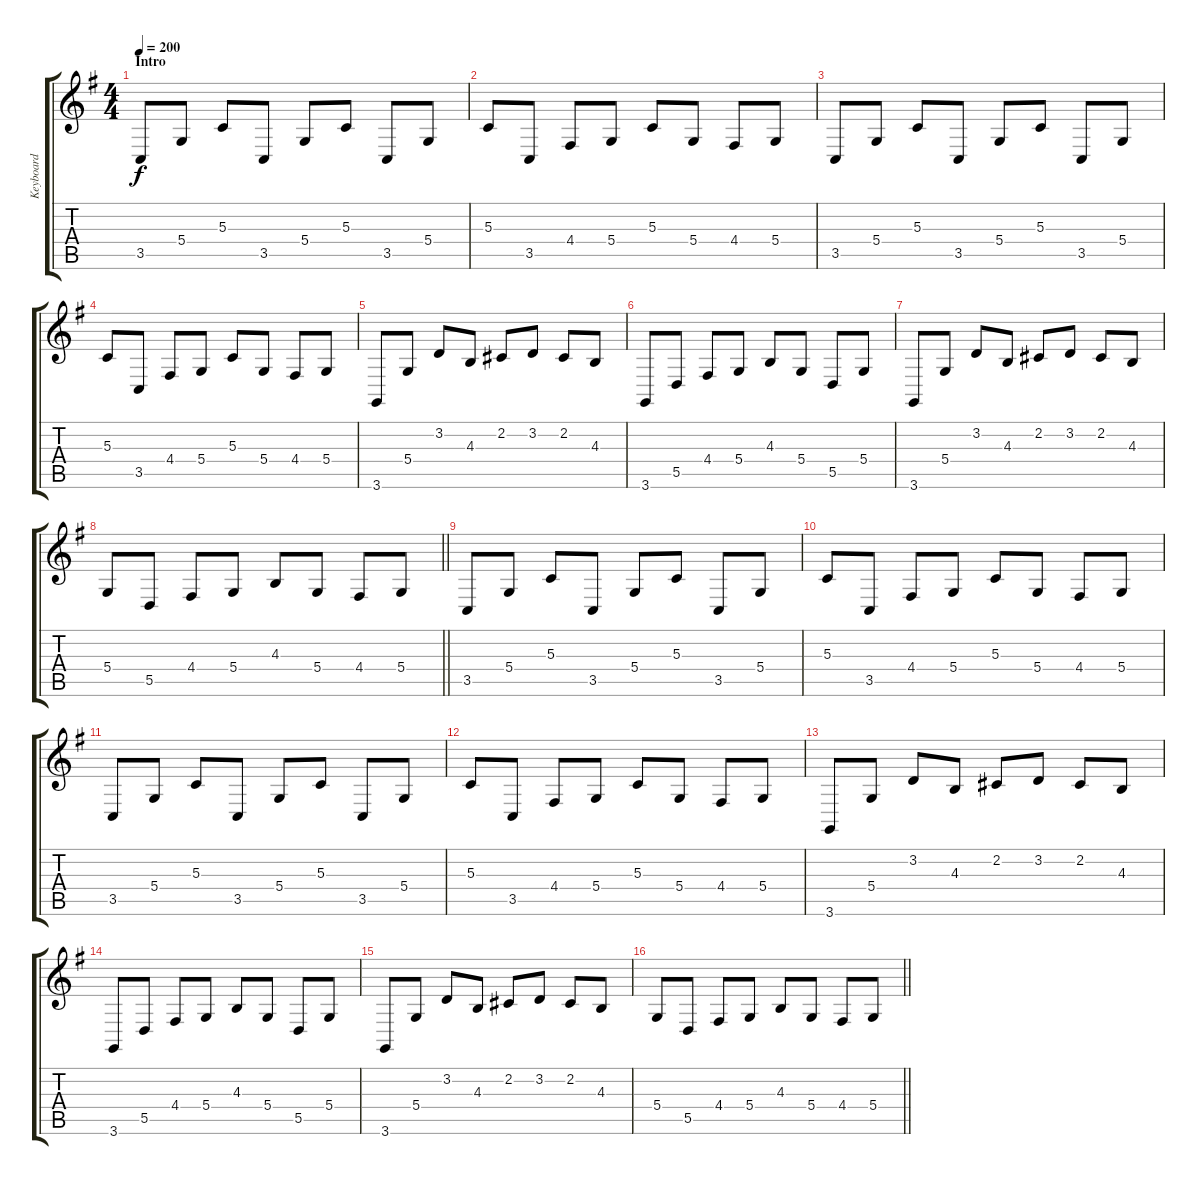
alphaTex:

\track ("Keyboard" "Keyboard") {instrument lead1square}
\staff {score tabs}
\tuning (E4 B3 G3 D3 A2 E2) {hide}
\ts (4 4)
\section ("" "Intro")
\tempo 200
\clef g2
\ks g
3.5.8{dy f instrument lead1square} 5.4.8 5.3.8 3.5.8 5.4.8 5.3.8 3.5.8 5.4.8 |
5.3.8 3.5.8 4.4.8 5.4.8 5.3.8 5.4.8 4.4.8 5.4.8 |
3.5.8 5.4.8 5.3.8 3.5.8 5.4.8 5.3.8 3.5.8 5.4.8 |
5.3.8 3.5.8 4.4.8 5.4.8 5.3.8 5.4.8 4.4.8 5.4.8 |
3.6.8 5.4.8 3.2.8 4.3.8 2.2.8 3.2.8 2.2.8 4.3.8 |
3.6.8 5.5.8 4.4.8 5.4.8 4.3.8 5.4.8 5.5.8 5.4.8 |
3.6.8 5.4.8 3.2.8 4.3.8 2.2.8 3.2.8 2.2.8 4.3.8 |
\barLineRight lightlight
5.4.8 5.5.8 4.4.8 5.4.8 4.3.8 5.4.8 4.4.8 5.4.8 |
\section ("" "")
3.5.8 5.4.8 5.3.8 3.5.8 5.4.8 5.3.8 3.5.8 5.4.8 |
5.3.8 3.5.8 4.4.8 5.4.8 5.3.8 5.4.8 4.4.8 5.4.8 |
3.5.8 5.4.8 5.3.8 3.5.8 5.4.8 5.3.8 3.5.8 5.4.8 |
5.3.8 3.5.8 4.4.8 5.4.8 5.3.8 5.4.8 4.4.8 5.4.8 |
3.6.8 5.4.8 3.2.8 4.3.8 2.2.8 3.2.8 2.2.8 4.3.8 |
3.6.8 5.5.8 4.4.8 5.4.8 4.3.8 5.4.8 5.5.8 5.4.8 |
3.6.8 5.4.8 3.2.8 4.3.8 2.2.8 3.2.8 2.2.8 4.3.8 |
\barLineRight lightlight
5.4.8 5.5.8 4.4.8 5.4.8 4.3.8 5.4.8 4.4.8 5.4.8
